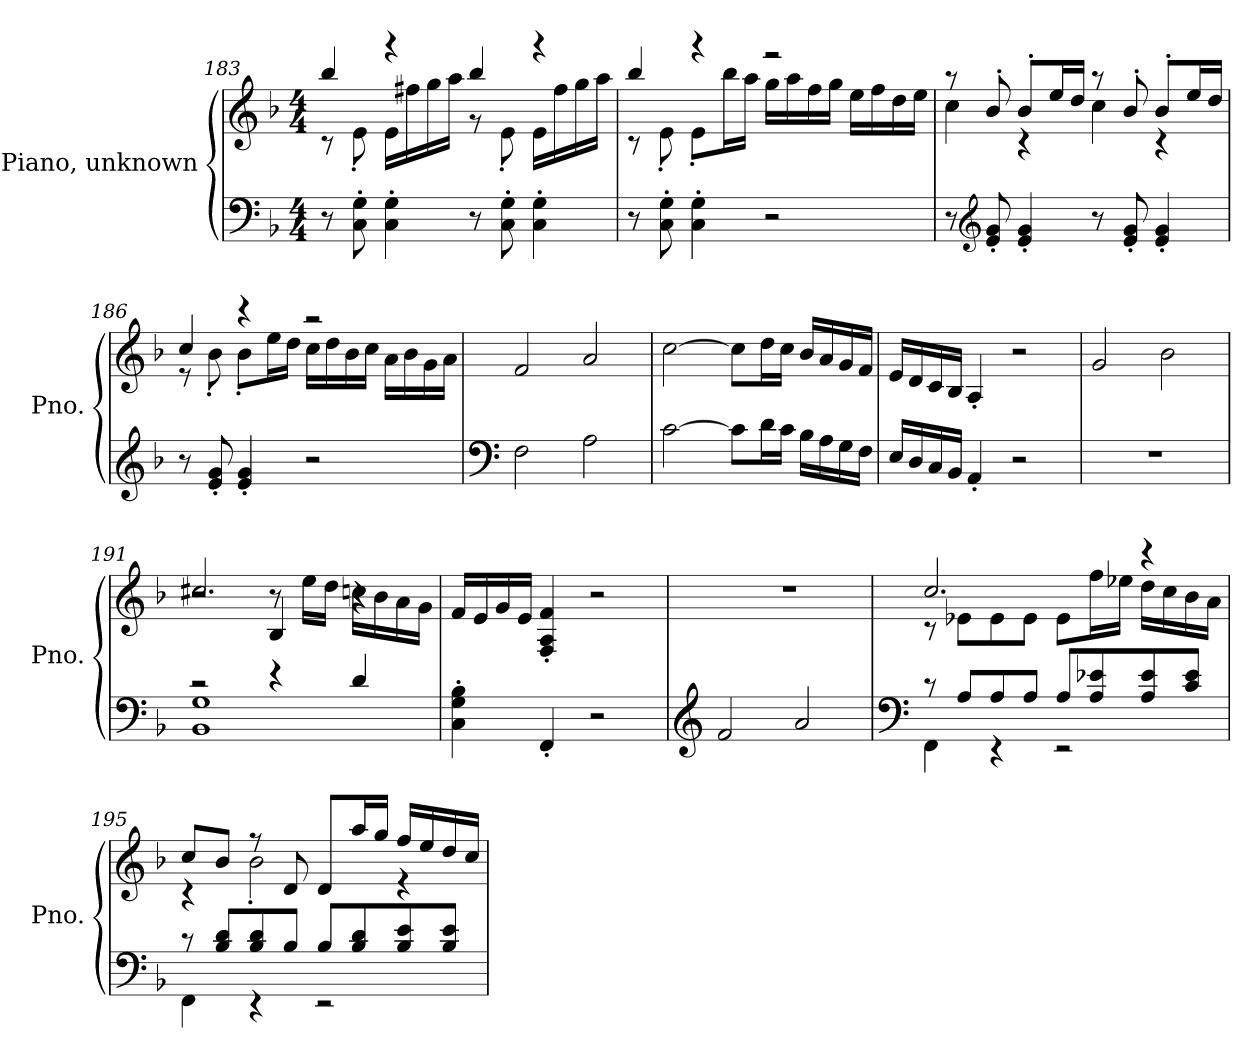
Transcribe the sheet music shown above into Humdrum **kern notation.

**kern	**kern
*part1	*part1
*staff2	*staff1
*I"Piano, unknown	*
*I'Pno.	*
*clefF4	*clefG2
*k[b-]	*k[b-]
*M4/4	*M4/4
=183	=183
*	*^
8r	4bb-/	8r
8C\' 8G\'	.	8e'\
4C\' 4G\'	4r	16e\LL
.	.	16ff#X\
.	.	16gg\
.	.	16aa\JJ
8r	4bb-/	8r
8C\' 8G\'	.	8e'\
4C\' 4G\'	4r	16e\LL
.	.	16ff#\
.	.	16gg\
.	.	16aa\JJ
!!LO:LB:g=z	!!
=184	=184	=184
8r	4bb-/	8r
8C\' 8G\'	.	8e'\
4C\' 4G\'	4r	8e'\L
.	.	16bb-\L
.	.	16aa\JJ
2r	2r	16gg\LL
.	.	16aa\
.	.	16ff\
.	.	16gg\JJ
.	.	16ee\LL
.	.	16ff\
.	.	16dd\
.	.	16ee\JJ
=185	=185	=185
8r	8r	4cc\
*clefG2	*	*
8e/' 8g/'	8b-'/	.
4e/' 4g/'	8b-'/L	4r
.	16ee/L	.
.	16dd/JJ	.
8r	8r	4cc\
8e/' 8g/'	8b-'/	.
4e/' 4g/'	8b-'/L	4r
.	16ee/L	.
.	16dd/JJ	.
=186	=186	=186
8r	4cc/	8r
8e/' 8g/'	.	8b-'\
4e/' 4g/'	4r	8b-'\L
.	.	16ee\L
.	.	16dd\JJ
2r	2r	16cc\LL
.	.	16dd\
.	.	16b-\
.	.	16cc\JJ
.	.	16a\LL
.	.	16b-\
.	.	16g\
.	.	16a\JJ
*	*v	*v
=187	=187
*clefF4	*
2F\	2f/
2A\	2a/
!!LO:LB:g=z
=188	=188
[2c\	[2cc\
8c\L]	8cc\L]
16d\L	16dd\L
16c\JJ	16cc\JJ
16B-\LL	16b-/LL
16A\	16a/
16G\	16g/
16F\JJ	16f/JJ
=189	=189
16E/LL	16e/LL
16D/	16d/
16C/	16c/
16BB-/JJ	16B-/JJ
4AA'/	4A'/
2r	2r
=190	=190
1r	2g/
.	2b-\
=191	=191
*^	*^
*	*	*	*^
2r	1BB- 1G	2.cc#X/	2r	2r
4r	.	.	8r	4B-/
.	.	.	16ee\LL	.
.	.	.	16dd\JJ	.
4d/	.	4r	16ccn\LL	4r
.	.	.	16b-\	.
.	.	.	16a\	.
.	.	.	16g\JJ	.
*v	*v	*	*	*
*	*v	*v	*v
=192	=192
4C\' 4G\' 4B-\'	16f/LL
.	16e/
.	16g/
.	16e/JJ
4FF'/	4F/' 4A/' 4f/'
2r	2r
=193	=193
*clefG2	*
2f/	1r
2a/	.
!!LO:LB:g=z
=194	=194
*clefF4	*
*^	*^
8r	4FF\	2.cc/	8r
8A/L	.	.	8e-X\L
8A/	4r	.	8e-\
8A/J	.	.	8e-\J
8A/L	2r	.	8e-\L
8A/ 8e-X/	.	.	16ff\L
.	.	.	16ee-X\JJ
8A/ 8e-/	.	4r	16dd\LL
.	.	.	16cc\
8c/ 8e-/J	.	.	16b-\
.	.	.	16a\JJ
=195	=195	=195	=195
8r	4FF\	8cc/L	4r
8B-/ 8d/L	.	8b-/J	.
8B-/ 8d/	4r	8r	2b-'\
8B-/J	.	8d/	.
8B-/L	2r	8d/L	.
8B-/ 8d/	.	16aa/L	.
.	.	16gg/JJ	.
8B-/ 8e/	.	16ff/LL	4r
.	.	16ee/	.
8B-/ 8e/J	.	16dd/	.
.	.	16cc/JJ	.
*v	*v	*	*
*	*v	*v
=	=
*-	*-
